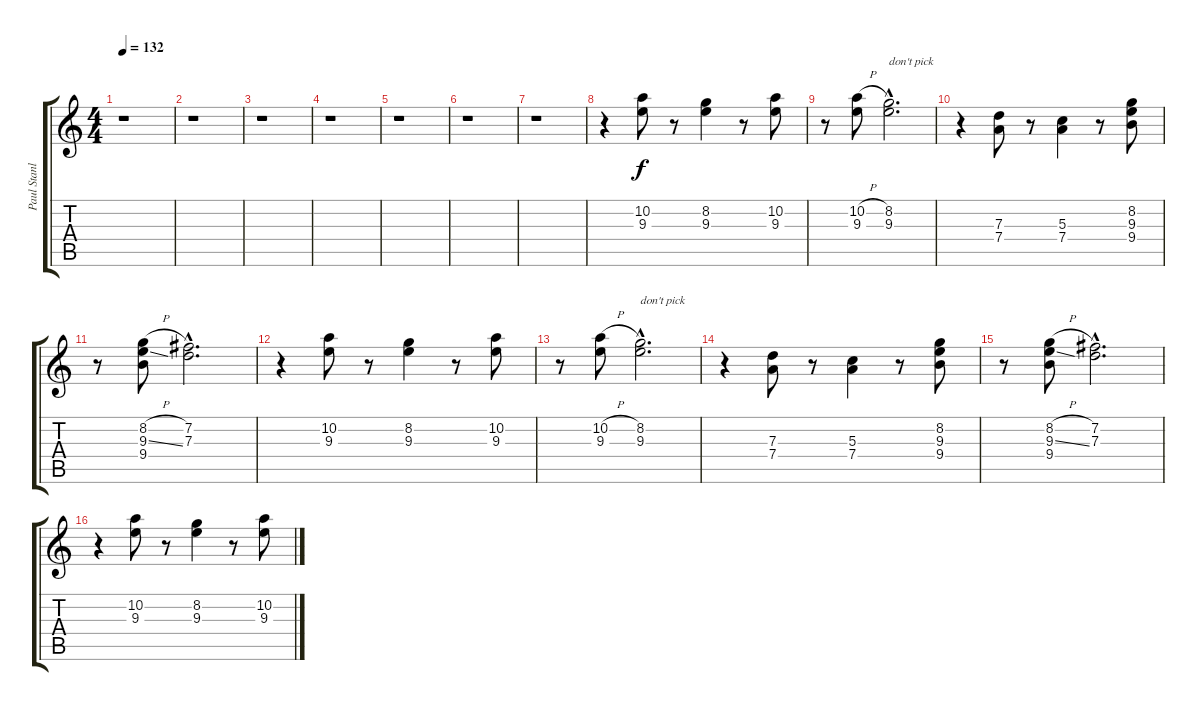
\track ("Paul Stanley" "Paul Stanl") {instrument overdrivenguitar}
\staff {score tabs}
\tuning (E4 B3 G3 D3 A2 E2) {hide}
\ts (4 4)
\tempo 132
\clef g2
\ks c
r.1{dy f} |
r.1 |
r.1 |
r.1 |
r.1 |
r.1 |
r.1 |
r.4 (10.2 9.3).8 r.8 (8.2 9.3).4 r.8 (10.2 9.3).8 |
r.8 (10.2{h} 9.3).8 (8.2{hac} 9.3{hac}).2{d txt "don't pick"} |
r.4 (7.3 7.4).8 r.8 (5.3 7.4).4 r.8 (8.2 9.3 9.4).8 |
r.8 (8.2{h} 9.3{ss} 9.4).8 (7.2{hac} 7.3{hac}).2{d} |
r.4 (10.2 9.3).8 r.8 (8.2 9.3).4 r.8 (10.2 9.3).8 |
r.8 (10.2{h} 9.3).8 (8.2{hac} 9.3{hac}).2{d txt "don't pick"} |
r.4 (7.3 7.4).8 r.8 (5.3 7.4).4 r.8 (8.2 9.3 9.4).8 |
r.8 (8.2{h} 9.3{ss} 9.4).8 (7.2{hac} 7.3{hac}).2{d} |
r.4 (10.2 9.3).8 r.8 (8.2 9.3).4 r.8 (10.2 9.3).8
